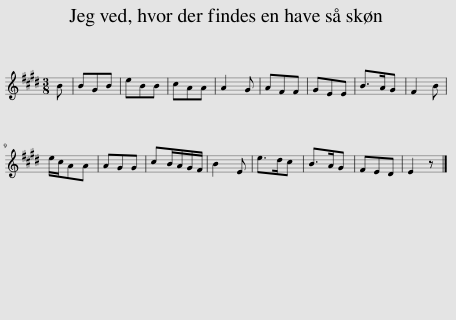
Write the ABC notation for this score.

X:1
L:1/8
M:3/8
I:linebreak $
K:none
V:1 treble transpose=-2
V:1
[K:E] B | BGB | eBB | cAA | A2 G | %5
 AFF | GEE | B>AG | F2 B |$ e/c/AA | %10
 AGG | cB/A/G/F/ | B2 E | e>dc | B>AG | %15
 FED | E2 z |] %17
